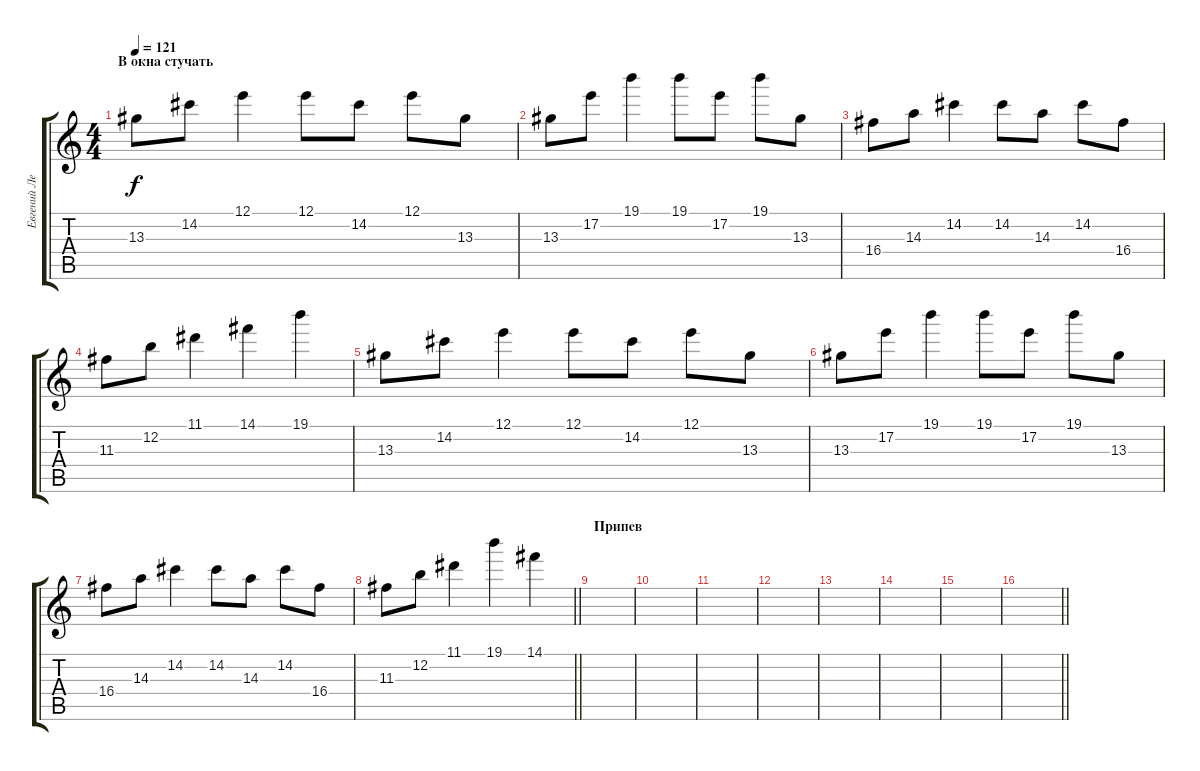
\track ("Евгений Левин" "Евгений Ле") {instrument distortionguitar}
\staff {score tabs}
\tuning (E4 B3 G3 D3 A2 E2) {hide}
\ts (4 4)
\section ("" "В окна стучать")
\tempo 121
\clef g2
\ks c
13.3.8{dy f} 14.2.8 12.1.4 12.1.8 14.2.8 12.1.8 13.3.8 |
13.3.8 17.2.8 19.1.4 19.1.8 17.2.8 19.1.8 13.3.8 |
16.4.8 14.3.8 14.2.4 14.2.8 14.3.8 14.2.8 16.4.8 |
11.3.8 12.2.8 11.1.4 14.1.4 19.1.4 |
13.3.8 14.2.8 12.1.4 12.1.8 14.2.8 12.1.8 13.3.8 |
13.3.8 17.2.8 19.1.4 19.1.8 17.2.8 19.1.8 13.3.8 |
16.4.8 14.3.8 14.2.4 14.2.8 14.3.8 14.2.8 16.4.8 |
\barLineRight lightlight
11.3.8 12.2.8 11.1.4 19.1.4 14.1.4 |
\section ("" "Припев")
|
|
|
|
|
|
|
\barLineRight lightlight
